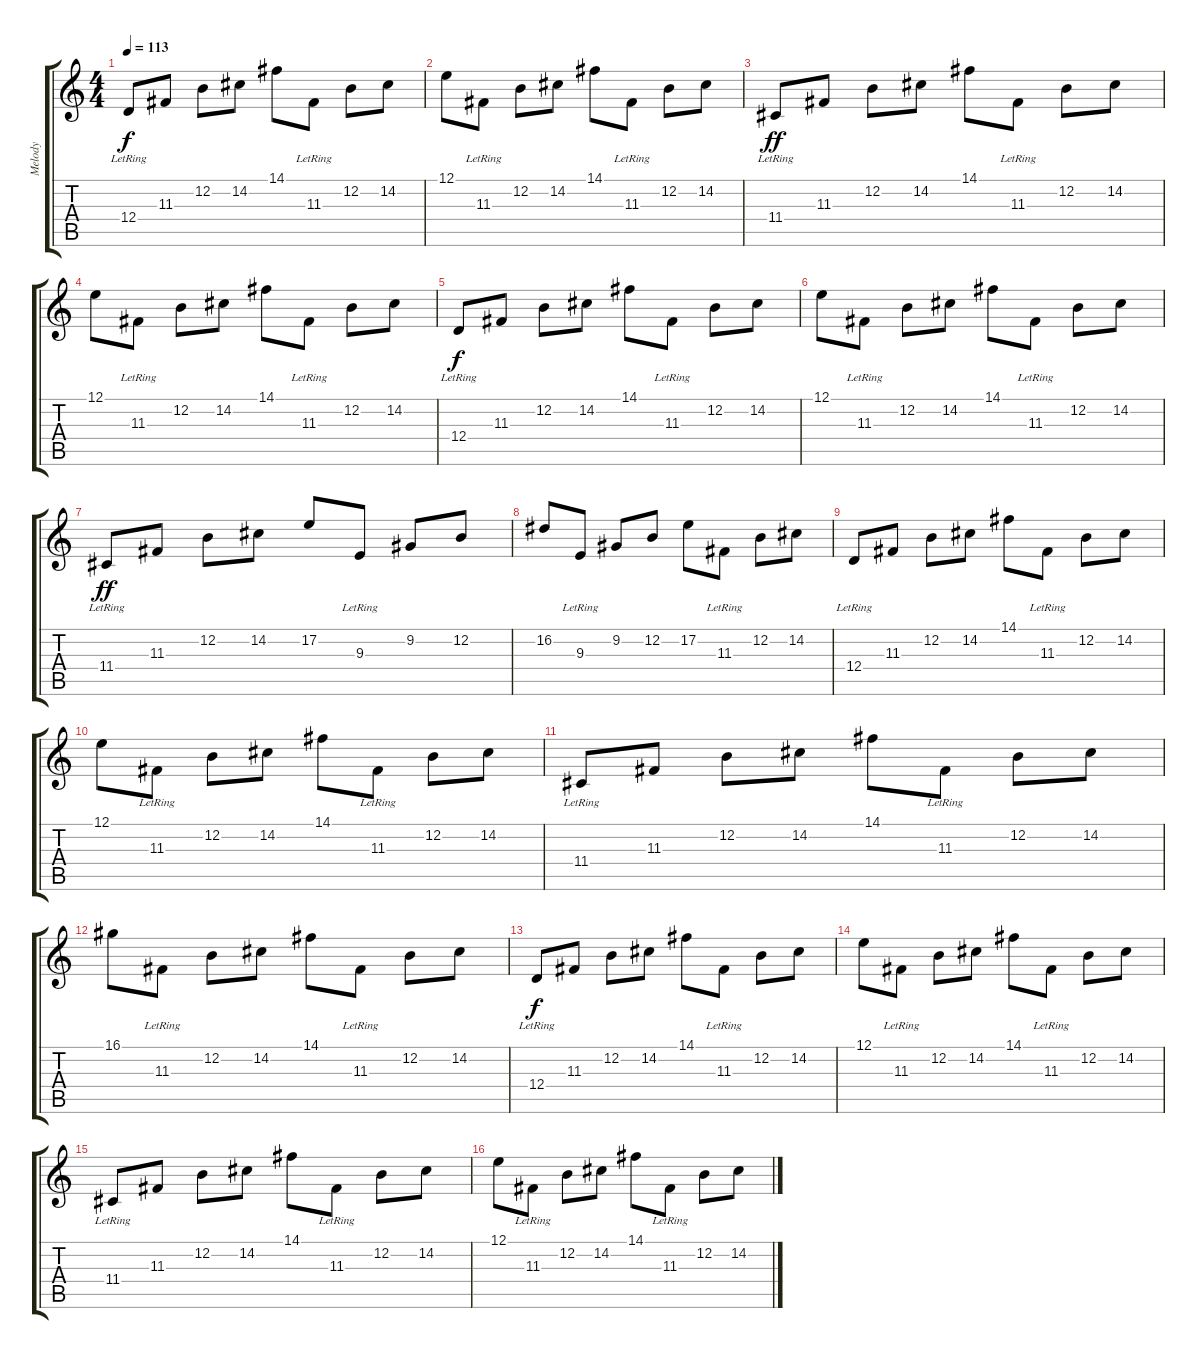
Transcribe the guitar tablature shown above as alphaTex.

\track ("Melody" "Melody") {instrument acousticgrandpiano}
\staff {score tabs}
\tuning (E4 B3 G3 D3 A2 E2) {hide}
\ts (4 4)
\tempo 113
\clef g2
\ks c
12.4{lr}.8{dy f} 11.3.8 12.2.8 14.2.8 14.1.8 11.3{lr}.8 12.2.8 14.2.8 |
12.1.8 11.3{lr}.8 12.2.8 14.2.8 14.1.8 11.3{lr}.8 12.2.8 14.2.8 |
11.4{lr}.8{dy ff} 11.3.8 12.2.8 14.2.8 14.1.8 11.3{lr}.8 12.2.8 14.2.8 |
12.1.8 11.3{lr}.8 12.2.8 14.2.8 14.1.8 11.3{lr}.8 12.2.8 14.2.8 |
12.4{lr}.8{dy f} 11.3.8 12.2.8 14.2.8 14.1.8 11.3{lr}.8 12.2.8 14.2.8 |
12.1.8 11.3{lr}.8 12.2.8 14.2.8 14.1.8 11.3{lr}.8 12.2.8 14.2.8 |
11.4{lr}.8{dy ff} 11.3.8 12.2.8 14.2.8 17.2.8 9.3{lr}.8 9.2.8 12.2.8 |
16.2.8 9.3{lr}.8 9.2.8 12.2.8 17.2.8 11.3{lr}.8 12.2.8 14.2.8 |
12.4{lr}.8 11.3.8 12.2.8 14.2.8 14.1.8 11.3{lr}.8 12.2.8 14.2.8 |
12.1.8 11.3{lr}.8 12.2.8 14.2.8 14.1.8 11.3{lr}.8 12.2.8 14.2.8 |
11.4{lr}.8 11.3.8 12.2.8 14.2.8 14.1.8 11.3{lr}.8 12.2.8 14.2.8 |
16.1.8 11.3{lr}.8 12.2.8 14.2.8 14.1.8 11.3{lr}.8 12.2.8 14.2.8 |
12.4{lr}.8{dy f} 11.3.8 12.2.8 14.2.8 14.1.8 11.3{lr}.8 12.2.8 14.2.8 |
12.1.8 11.3{lr}.8 12.2.8 14.2.8 14.1.8 11.3{lr}.8 12.2.8 14.2.8 |
11.4{lr}.8 11.3.8 12.2.8 14.2.8 14.1.8 11.3{lr}.8 12.2.8 14.2.8 |
12.1.8 11.3{lr}.8 12.2.8 14.2.8 14.1.8 11.3{lr}.8 12.2.8 14.2.8
